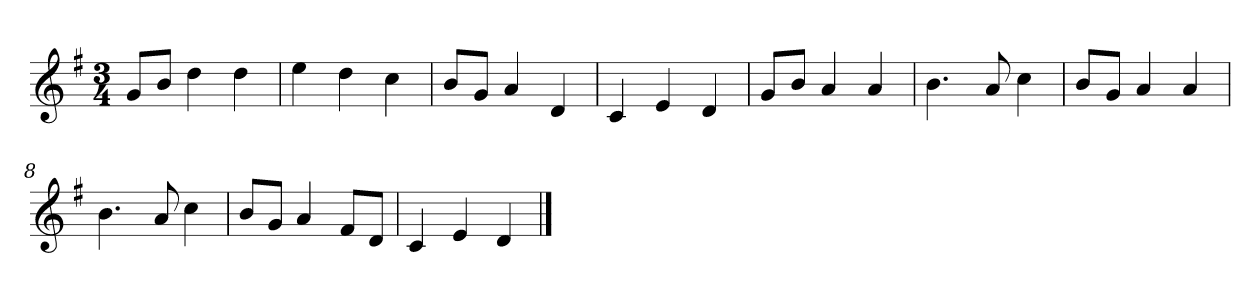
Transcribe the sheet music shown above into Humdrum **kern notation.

**kern
*part1
*staff1
*clefG2
*k[f#]
*G:
*M3/4
=
8g/L
8b/J
4dd
4dd
=2
4ee
4dd
4cc
=3
8b/L
8g/J
4a
4d
=4
4c
4e
4d
=5y
8g/L
8b/J
4a
4a
=6
4.b
8a
4cc
=7
8b/L
8g/J
4a
4a
=8
4.b
8a
4cc
=9
8b/L
8g/J
4a
8f#/L
8d/J
=10
4c
4e
4d
==
*-
